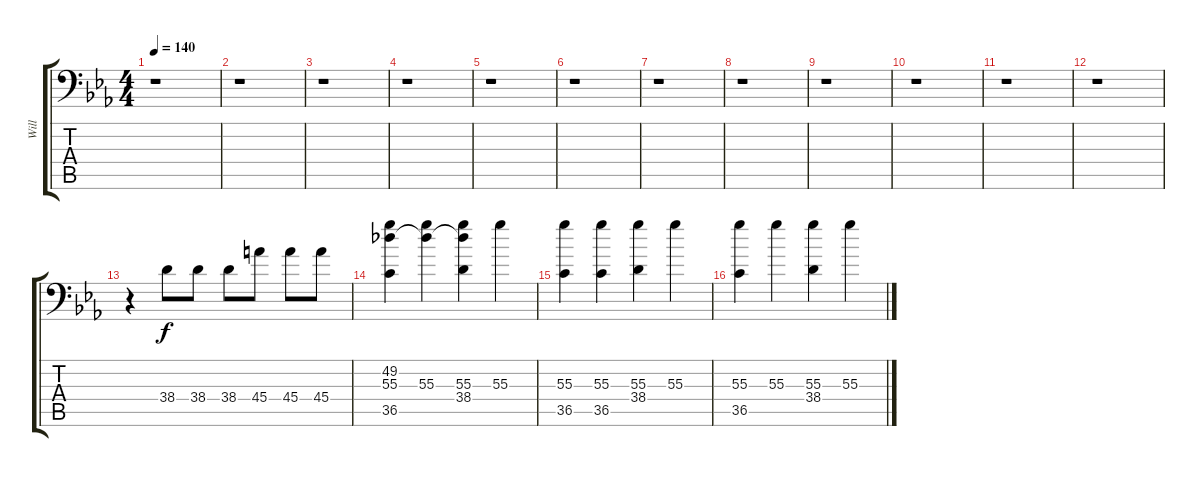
\track ("Will" "Will") {instrument acousticgrandpiano}
\staff {score tabs}
\tuning (C-1 C-1 C-1 C-1 C-1 C-1) {hide}
\ts (4 4)
\tempo 140
\clef f4
\ks eb
r.1{dy f} |
r.1 |
r.1 |
r.1 |
r.1 |
r.1 |
r.1 |
r.1 |
r.1 |
r.1 |
r.1 |
r.1 |
r.4 38.4.8 38.4.8 38.4.8 45.4.8 45.4.8 45.4.8 |
(49.2 55.3 36.5).4 (49.2{t} 55.3).4 (49.2{t} 55.3 38.4).4 55.3.4 |
(55.3 36.5).4 (55.3 36.5).4 (55.3 38.4).4 55.3.4 |
(55.3 36.5).4 55.3.4 (55.3 38.4).4 55.3.4
